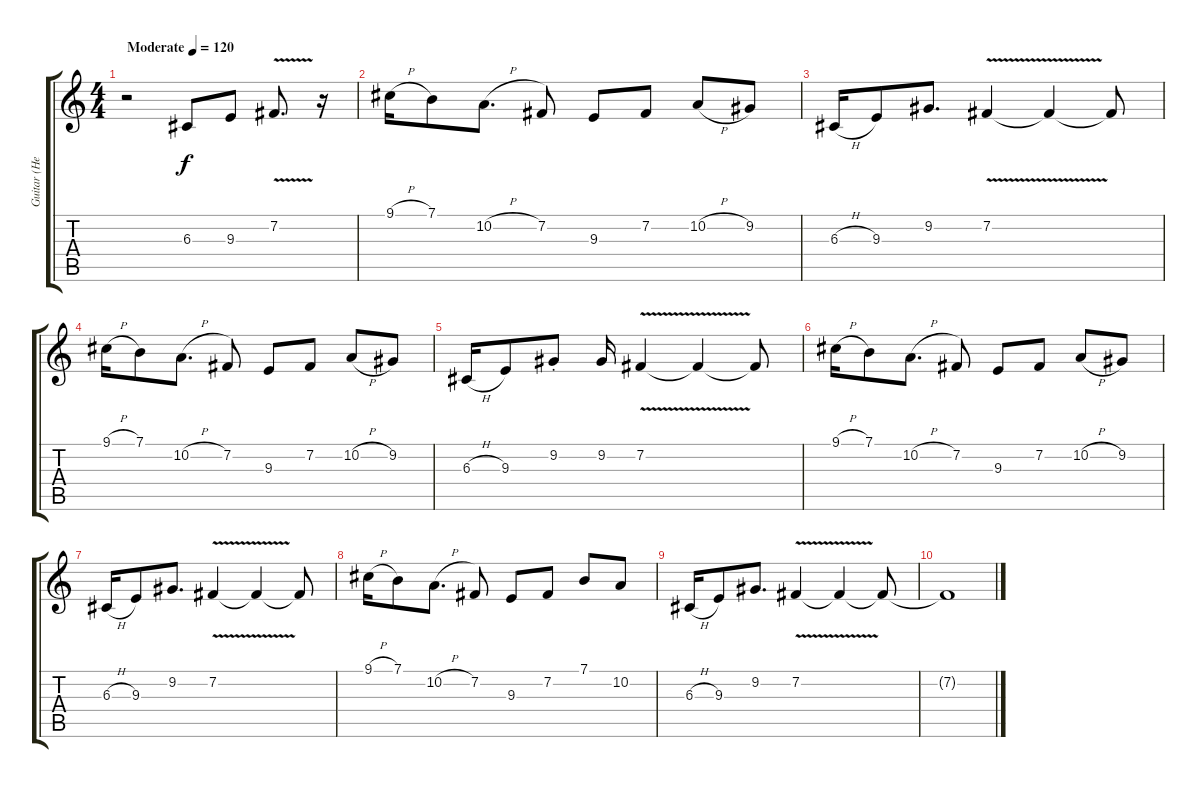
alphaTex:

\track ("Guitar (Heavy Wah, Slight Phaser)" "Guitar (He") {instrument pad3polysynth}
\staff {score tabs}
\tuning (E4 B3 G3 D3 A2 E2) {hide}
\ts (4 4)
\tempo (120 "Moderate")
\clef g2
\ks c
r.2{dy f instrument pad3polysynth} 6.3.8 9.3.8 7.2{v}.8{d} r.16 |
9.1{h}.16 7.1.8 10.2{h}.8{d} 7.2.8 9.3.8 7.2.8 10.2{h}.8 9.2.8 |
6.3{h}.16 9.3.8 9.2.8{d} 7.2{v}.4{volume 8} 7.2{t}.4{volume 14} 7.2{t}.8 |
9.1{h}.16 7.1.8 10.2{h}.8{d} 7.2.8 9.3.8 7.2.8 10.2{h}.8 9.2.8 |
6.3{h}.16 9.3.8 9.2{st}.8 9.2.16 7.2{v}.4{volume 8} 7.2{t}.4{volume 14} 7.2{t}.8 |
9.1{h}.16 7.1.8 10.2{h}.8{d} 7.2.8 9.3.8 7.2.8 10.2{h}.8 9.2.8 |
6.3{h}.16 9.3.8 9.2.8{d} 7.2{v}.4{volume 8} 7.2{t}.4{volume 14} 7.2{t}.8 |
9.1{h}.16 7.1.8 10.2{h}.8{d} 7.2.8 9.3.8 7.2.8 7.1.8 10.2.8 |
6.3{h}.16 9.3.8 9.2.8{d} 7.2{v}.4{volume 0} 7.2{t}.4 7.2{t}.8 |
7.2{t}.1
